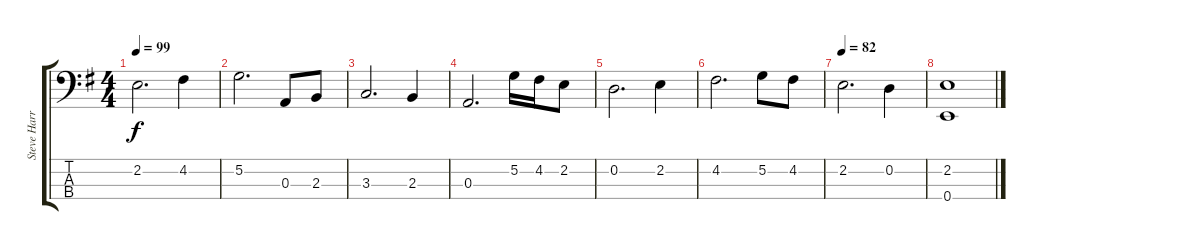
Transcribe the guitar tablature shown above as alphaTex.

\track ("Steve Harris" "Steve Harr") {instrument electricbassfinger}
\staff {score tabs}
\tuning (G2 D2 A1 E1) {hide}
\ts (4 4)
\tempo 99
\clef f4
\ks eminor
2.2.2{d dy f} 4.2.4 |
5.2.2{d} 0.3.8 2.3.8 |
3.3.2{d} 2.3.4 |
0.3.2{d} 5.2.16 4.2.16 2.2.8 |
0.2.2{d} 2.2.4 |
4.2.2{d} 5.2.8 4.2.8 |
\tempo 82
2.2.2{d} 0.2.4 |
(2.2 0.4).1
